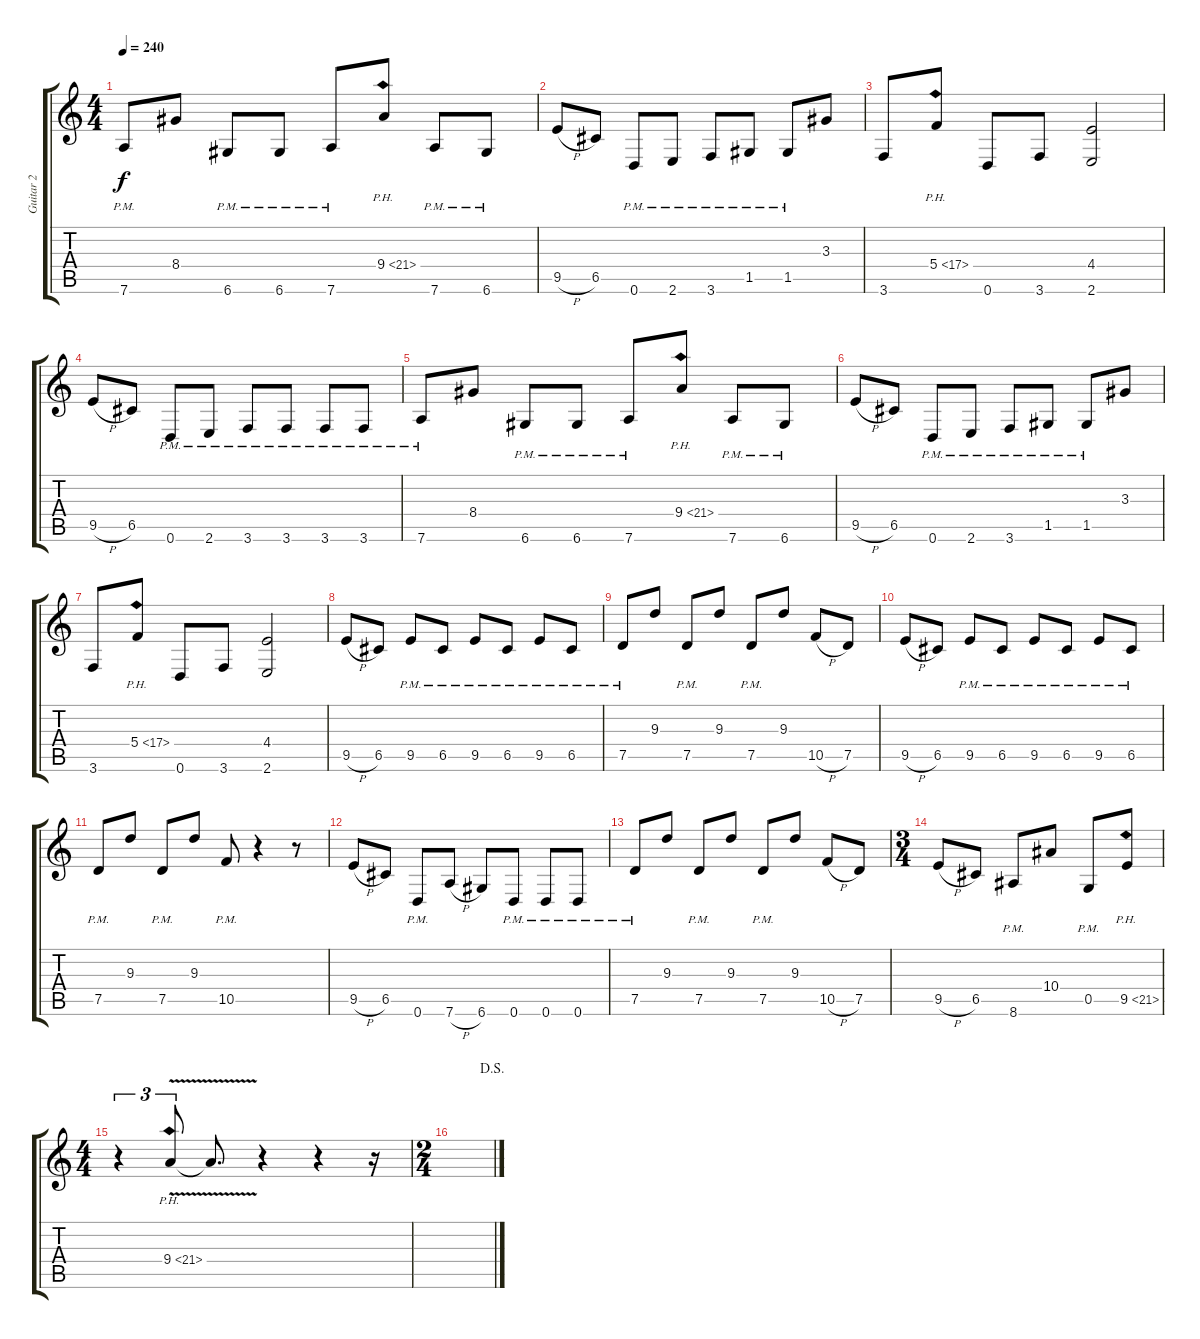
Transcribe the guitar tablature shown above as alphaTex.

\track ("Guitar 2" "Guitar 2") {instrument distortionguitar}
\staff {score tabs}
\tuning (D4 A3 F3 C3 G2 D2) {hide}
\ts (4 4)
\tempo 240
\clef g2
\ks c
7.6{pm}.8{dy f} 8.4.8 6.6{pm}.8 6.6{pm}.8 7.6{pm}.8 9.4{ph 12}.8 7.6{pm}.8 6.6{pm}.8 |
9.5{h}.8 6.5.8 0.6{pm}.8 2.6{pm}.8 3.6{pm}.8 1.5{pm}.8 1.5{pm}.8 3.3.8 |
3.6.8 5.4{ph 12}.8 0.6.8 3.6.8 (4.4 2.6).2 |
9.5{h}.8 6.5.8 0.6{pm}.8 2.6{pm}.8 3.6{pm}.8 3.6{pm}.8 3.6{pm}.8 3.6{pm}.8 |
7.6{pm}.8 8.4.8 6.6{pm}.8 6.6{pm}.8 7.6{pm}.8 9.4{ph 12}.8 7.6{pm}.8 6.6{pm}.8 |
9.5{h}.8 6.5.8 0.6{pm}.8 2.6{pm}.8 3.6{pm}.8 1.5{pm}.8 1.5{pm}.8 3.3.8 |
3.6.8 5.4{ph 12}.8 0.6.8 3.6.8 (4.4 2.6).2 |
9.5{h}.8 6.5.8 9.5{pm}.8 6.5{pm}.8 9.5{pm}.8 6.5{pm}.8 9.5{pm}.8 6.5{pm}.8 |
7.5{pm}.8 9.3.8 7.5{pm}.8 9.3.8 7.5{pm}.8 9.3.8 10.5{h}.8 7.5.8 |
9.5{h}.8 6.5.8 9.5{pm}.8 6.5{pm}.8 9.5{pm}.8 6.5{pm}.8 9.5{pm}.8 6.5{pm}.8 |
7.5{pm}.8 9.3.8 7.5{pm}.8 9.3.8 10.5{pm}.8 r.4 r.8 |
9.5{h}.8 6.5.8 0.6{pm}.8 7.6{h}.8 6.6.8 0.6{pm}.8 0.6{pm}.8 0.6{pm}.8 |
7.5{pm}.8 9.3.8 7.5{pm}.8 9.3.8 7.5{pm}.8 9.3.8 10.5{h}.8 7.5.8 |
\ts (3 4)
9.5{h}.8 6.5.8 8.6{pm}.8 10.4.8 0.5{pm}.8 9.5{ph 12}.8 |
\ts (4 4)
r.4{tu (3 2)} 9.4{ph 12 v}.8{tu (3 2)} 9.4{t}.8{d} r.4 r.4 r.16 |
\ts (2 4)
\jump dalsegno
